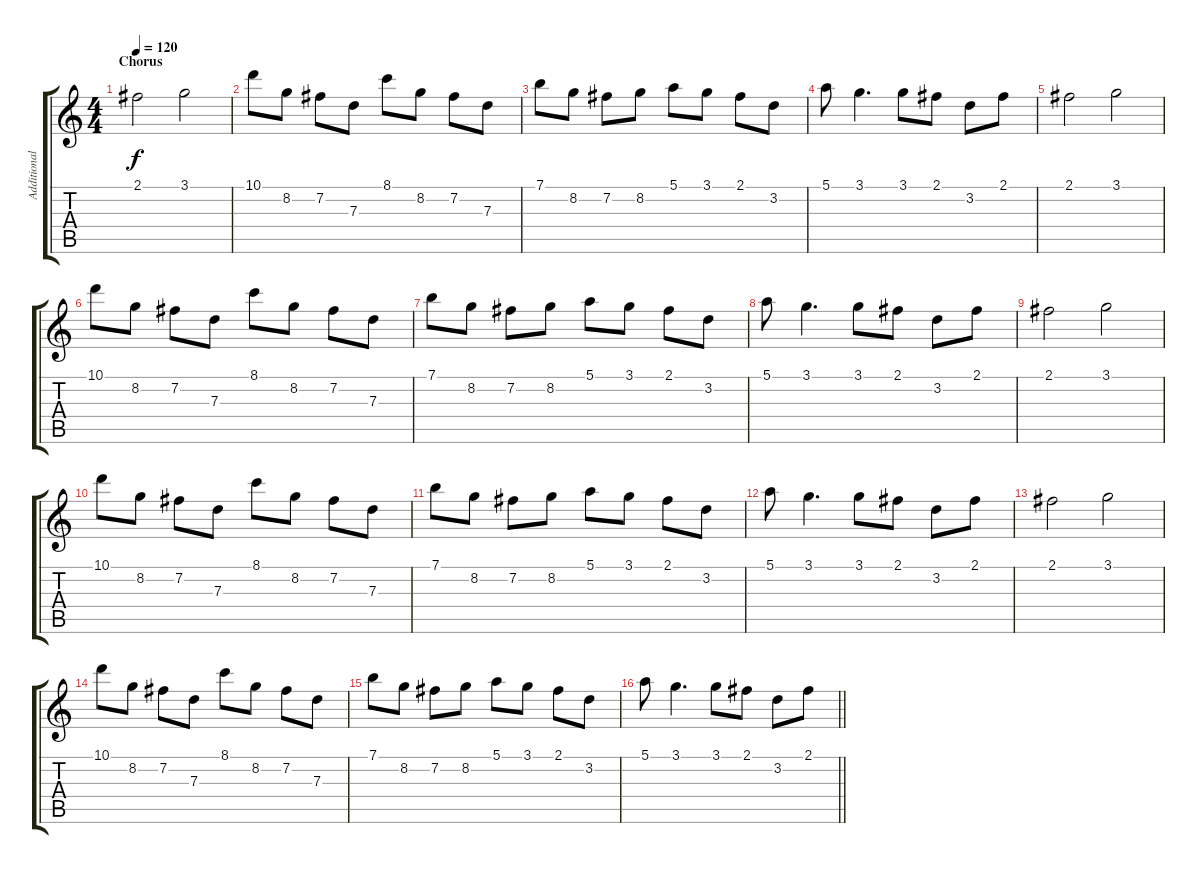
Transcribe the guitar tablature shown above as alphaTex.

\track ("Additional Guitar" "Additional") {instrument electricguitarjazz}
\staff {score tabs}
\tuning (E4 B3 G3 D3 A2 E2) {hide}
\ts (4 4)
\section ("" "Chorus")
\tempo 120
\clef g2
\ks c
2.1.2{dy f volume 11 instrument electricguitarjazz} 3.1.2 |
10.1.8 8.2.8 7.2.8 7.3.8 8.1.8 8.2.8 7.2.8 7.3.8 |
7.1.8 8.2.8 7.2.8 8.2.8 5.1.8 3.1.8 2.1.8 3.2.8 |
5.1.8 3.1.4{d} 3.1.8 2.1.8 3.2.8 2.1.8 |
2.1.2 3.1.2 |
10.1.8 8.2.8 7.2.8 7.3.8 8.1.8 8.2.8 7.2.8 7.3.8 |
7.1.8 8.2.8 7.2.8 8.2.8 5.1.8 3.1.8 2.1.8 3.2.8 |
5.1.8 3.1.4{d} 3.1.8 2.1.8 3.2.8 2.1.8 |
2.1.2 3.1.2 |
10.1.8 8.2.8 7.2.8 7.3.8 8.1.8 8.2.8 7.2.8 7.3.8 |
7.1.8 8.2.8 7.2.8 8.2.8 5.1.8 3.1.8 2.1.8 3.2.8 |
5.1.8 3.1.4{d} 3.1.8 2.1.8 3.2.8 2.1.8 |
2.1.2 3.1.2 |
10.1.8 8.2.8 7.2.8 7.3.8 8.1.8 8.2.8 7.2.8 7.3.8 |
7.1.8 8.2.8 7.2.8 8.2.8 5.1.8 3.1.8 2.1.8 3.2.8 |
\barLineRight lightlight
5.1.8 3.1.4{d} 3.1.8 2.1.8 3.2.8 2.1.8
